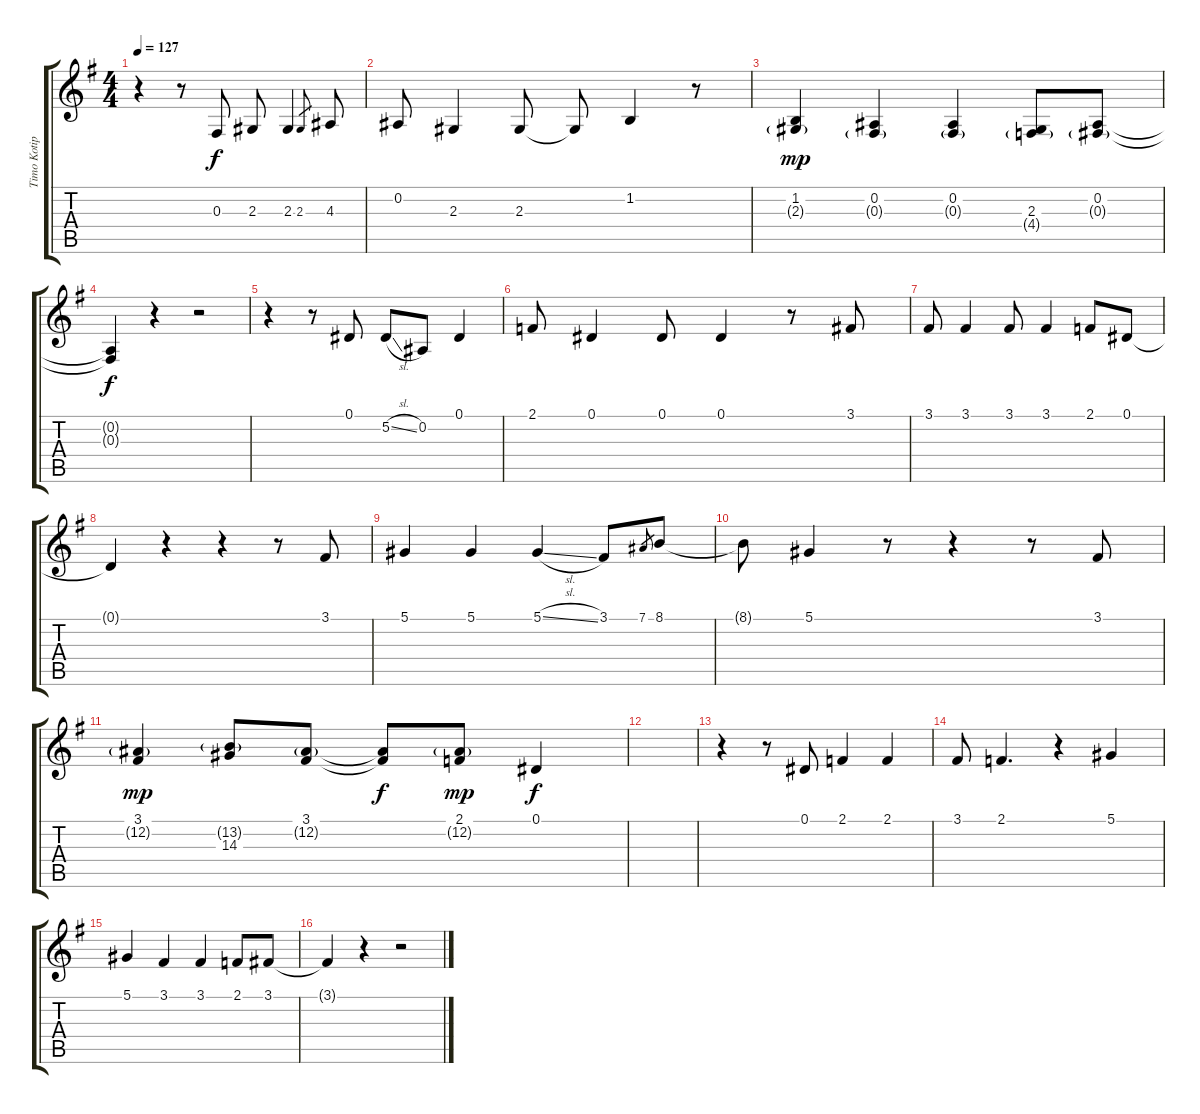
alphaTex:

\track ("Timo Kotipelto" "Timo Kotip") {instrument choiraahs}
\staff {score tabs}
\tuning (Eb4 Bb3 Gb3 Db3 Ab2 Eb2) {hide}
\ts (4 4)
\tempo 127
\clef g2
\ks g
r.4{dy f} r.8 0.3.8 2.3.8 2.3.4 2.3.8{gr} 4.3.8 |
0.2.8 2.3.4 2.3.8 2.3{t}.8 1.2.4 r.8 |
(1.2 2.3{g}).4{dy mp} (0.2 0.3{g}).4 (0.2 0.3{g}).4 (2.3 4.4{g}).8 (0.2 0.3{g}).8 |
(0.2{t} 0.3{t}).4{dy f} r.4 r.2 |
r.4 r.8 0.1.8 5.2{sl}.8 0.2.8 0.1.4 |
2.1.8 0.1.4 0.1.8 0.1.4 r.8 3.1.8 |
3.1.8 3.1.4 3.1.8 3.1.4 2.1.8 0.1.8 |
0.1{t}.4 r.4 r.4 r.8 3.1.8 |
5.1.4 5.1.4 5.1{sl}.4 3.1.8 7.1.8{gr} 8.1.8 |
8.1{t}.8 5.1.4 r.8 r.4 r.8 3.1.8 |
(3.1 12.2{g}).4{dy mp} (13.2{g} 14.3).8 (3.1 12.2{g}).8 (3.1{t} 12.2{t}).8{dy f} (2.1 12.2{g}).8{dy mp} 0.1.4{dy f} |
|
r.4 r.8 0.1.8 2.1.4 2.1.4 |
3.1.8 2.1.4{d} r.4 5.1.4 |
5.1.4 3.1.4 3.1.4 2.1.8 3.1.8 |
3.1{t}.4 r.4 r.2
